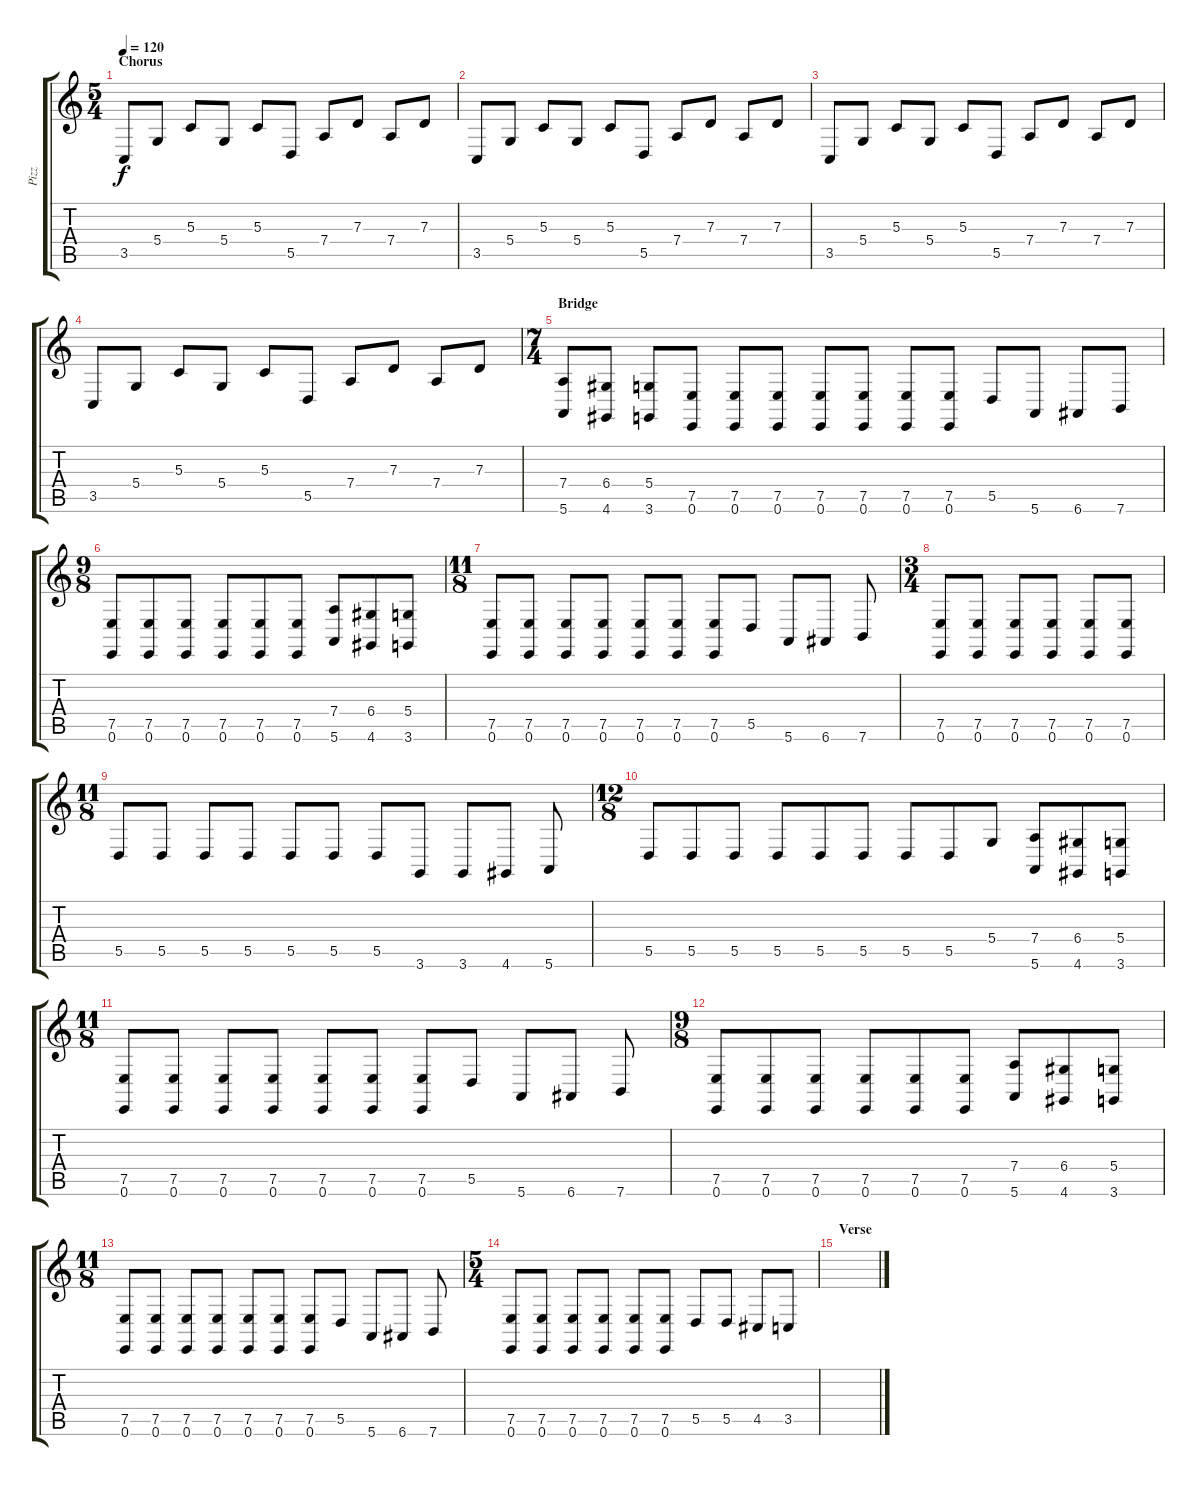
\track ("Pizz" "Pizz") {instrument pizzicatostrings}
\staff {score tabs}
\tuning (E4 B3 G3 D3 A2 E2) {hide}
\ts (5 4)
\section ("" "Chorus")
\tempo 120
\clef g2
\ks c
3.5.8{dy f} 5.4.8 5.3.8 5.4.8 5.3.8 5.5.8 7.4.8 7.3.8 7.4.8 7.3.8 |
3.5.8 5.4.8 5.3.8 5.4.8 5.3.8 5.5.8 7.4.8 7.3.8 7.4.8 7.3.8 |
3.5.8 5.4.8 5.3.8 5.4.8 5.3.8 5.5.8 7.4.8 7.3.8 7.4.8 7.3.8 |
3.5.8 5.4.8 5.3.8 5.4.8 5.3.8 5.5.8 7.4.8 7.3.8 7.4.8 7.3.8 |
\ts (7 4)
\section ("" "Bridge")
(7.4 5.6).8 (6.4 4.6).8 (5.4 3.6).8 (7.5 0.6).8 (7.5 0.6).8 (7.5 0.6).8 (7.5 0.6).8 (7.5 0.6).8 (7.5 0.6).8 (7.5 0.6).8 5.5.8 5.6.8 6.6.8 7.6.8 |
\ts (9 8)
(7.5 0.6).8 (7.5 0.6).8 (7.5 0.6).8 (7.5 0.6).8 (7.5 0.6).8 (7.5 0.6).8 (7.4 5.6).8 (6.4 4.6).8 (5.4 3.6).8 |
\ts (11 8)
(7.5 0.6).8 (7.5 0.6).8 (7.5 0.6).8 (7.5 0.6).8 (7.5 0.6).8 (7.5 0.6).8 (7.5 0.6).8 5.5.8 5.6.8 6.6.8 7.6.8 |
\ts (3 4)
(7.5 0.6).8 (7.5 0.6).8 (7.5 0.6).8 (7.5 0.6).8 (7.5 0.6).8 (7.5 0.6).8 |
\ts (11 8)
5.5.8 5.5.8 5.5.8 5.5.8 5.5.8 5.5.8 5.5.8 3.6.8 3.6.8 4.6.8 5.6.8 |
\ts (12 8)
5.5.8 5.5.8 5.5.8 5.5.8 5.5.8 5.5.8 5.5.8 5.5.8 5.4.8 (7.4 5.6).8 (6.4 4.6).8 (5.4 3.6).8 |
\ts (11 8)
(7.5 0.6).8 (7.5 0.6).8 (7.5 0.6).8 (7.5 0.6).8 (7.5 0.6).8 (7.5 0.6).8 (7.5 0.6).8 5.5.8 5.6.8 6.6.8 7.6.8 |
\ts (9 8)
(7.5 0.6).8 (7.5 0.6).8 (7.5 0.6).8 (7.5 0.6).8 (7.5 0.6).8 (7.5 0.6).8 (7.4 5.6).8 (6.4 4.6).8 (5.4 3.6).8 |
\ts (11 8)
(7.5 0.6).8 (7.5 0.6).8 (7.5 0.6).8 (7.5 0.6).8 (7.5 0.6).8 (7.5 0.6).8 (7.5 0.6).8 5.5.8 5.6.8 6.6.8 7.6.8 |
\ts (5 4)
(7.5 0.6).8 (7.5 0.6).8 (7.5 0.6).8 (7.5 0.6).8 (7.5 0.6).8 (7.5 0.6).8 5.5.8 5.5.8 4.5.8 3.5.8 |
\section ("" "Verse")
